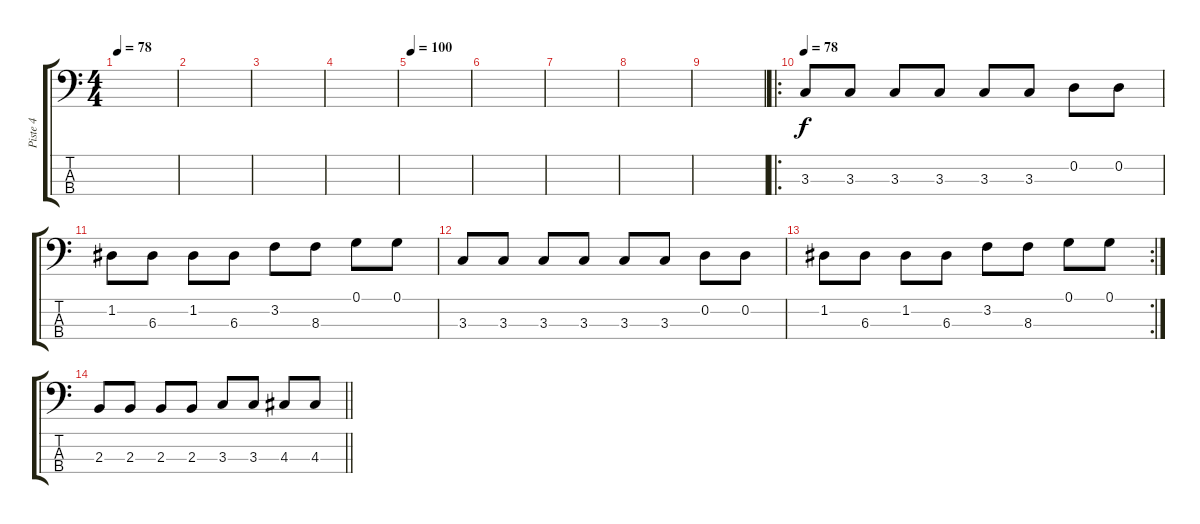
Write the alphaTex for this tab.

\track ("Piste 4" "Piste 4") {instrument electricbassfinger}
\staff {score tabs}
\tuning (G2 D2 A1 E1) {hide}
\ts (4 4)
\tempo 78
\clef f4
\ks c
|
|
|
|
\tempo 100
|
|
|
|
|
\ro
\tempo 78
3.3.8 3.3.8 3.3.8 3.3.8 3.3.8 3.3.8 0.2.8 0.2.8 |
1.2.8 6.3.8 1.2.8 6.3.8 3.2.8 8.3.8 0.1.8 0.1.8 |
3.3.8 3.3.8 3.3.8 3.3.8 3.3.8 3.3.8 0.2.8 0.2.8 |
\rc 2
1.2.8 6.3.8 1.2.8 6.3.8 3.2.8 8.3.8 0.1.8 0.1.8 |
\barLineRight lightlight
2.3.8 2.3.8 2.3.8 2.3.8 3.3.8 3.3.8 4.3.8 4.3.8
